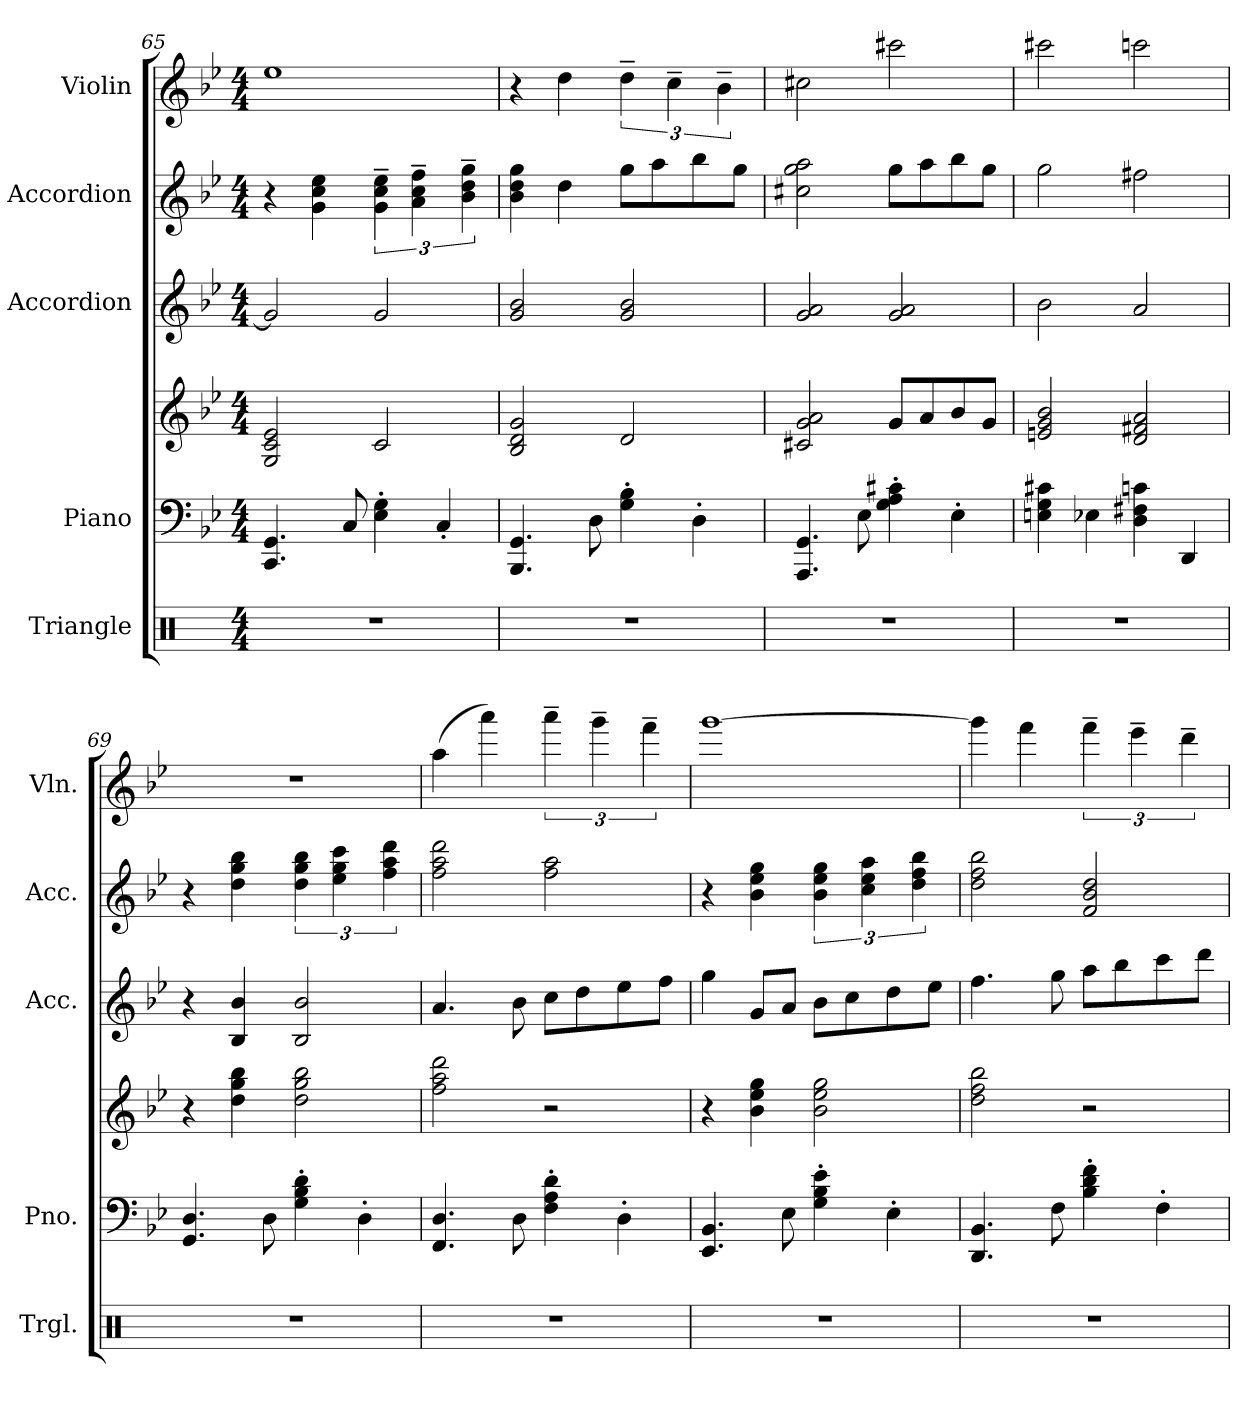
**kern	**kern	**kern	**kern	**kern	**kern
*part5	*part4	*part4	*part3	*part2	*part1
*staff6	*staff5	*staff4	*staff3	*staff2	*staff1
*I"Triangle	*I"Piano	*	*I"Accordion	*I"Accordion	*I"Violin
*I'Trgl.	*I'Pno.	*	*I'Acc.	*I'Acc.	*I'Vln.
*clefX	*clefF4	*clefG2	*clefG2	*clefG2	*clefG2
*k[]	*k[b-e-]	*k[b-e-]	*k[b-e-]	*k[b-e-]	*k[b-e-]
*M4/4	*M4/4	*M4/4	*M4/4	*M4/4	*M4/4
=65	=65	=65	=65	=65	=65
1r	4.CC/ 4.GG/	2G/ 2c/ 2e-/	2g/]	4r	1ee-
.	.	.	.	4g\ 4cc\ 4ee-\	.
.	8C/	.	.	.	.
.	4E-\' 4G\'	2c/	2g/	6g\~ 6cc\~ 6ee-\~	.
.	.	.	.	6a\~ 6cc\~ 6ff\~	.
.	4C'/	.	.	.	.
.	.	.	.	6b-\~ 6dd\~ 6gg\~	.
!!LO:PB:g=z
=66	=66	=66	=66	=66	=66
1r	4.BBB-/ 4.GG/	2B-/ 2d/ 2g/	2g/ 2b-/	4b-\ 4dd\ 4gg\	4r
.	.	.	.	4dd\	4dd\
.	8D\	.	.	.	.
.	4G\' 4B-\'	2d/	2g/ 2b-/	8gg\L	6dd~\
.	.	.	.	8aa\	.
.	.	.	.	.	6cc~\
.	4D'\	.	.	8bb-\	.
.	.	.	.	.	6b-~\
.	.	.	.	8gg\J	.
=67	=67	=67	=67	=67	=67
1r	4.AAA/ 4.GG/	2c#X/ 2g/ 2a/	2g/ 2a/	2cc#X\ 2gg\ 2aa\	2cc#X\
.	8E-\	.	.	.	.
.	4G\' 4A\' 4c#X\'	8g/L	2g/ 2a/	8gg\L	2ccc#X\
.	.	8a/	.	8aa\	.
.	4E-'\	8b-/	.	8bb-\	.
.	.	8g/J	.	8gg\J	.
=68	=68	=68	=68	=68	=68
1r	4En\ 4G\ 4c#X\	2en/ 2g/ 2b-/	2b-\	2gg\	2ccc#X\
.	4E-X\	.	.	.	.
.	4D\ 4F#X\ 4cn\	2d/ 2f#X/ 2a/	2a/	2ff#X\	2cccn\
.	4DD/	.	.	.	.
=69	=69	=69	=69	=69	=69
1r	4.GG/ 4.D/	4r	4r	4r	1r
.	.	4dd\ 4gg\ 4bb-\	4B-/ 4b-/	4dd\ 4gg\ 4bb-\	.
.	8D\	.	.	.	.
.	4G\' 4B-\' 4d\'	2dd\ 2gg\ 2bb-\	2B-/ 2b-/	6dd\ 6gg\ 6bb-\	.
.	.	.	.	6ee-\ 6gg\ 6ccc\	.
.	4D'\	.	.	.	.
.	.	.	.	6ff\ 6aa\ 6ddd\	.
=70	=70	=70	=70	=70	=70
1r	4.FF/ 4.D/	2ff\ 2aa\ 2ddd\	4.a/	2ff\ 2aa\ 2ddd\	(4aa\
.	.	.	.	.	4aaa\)
.	8D\	.	8b-\	.	.
.	4F\' 4A\' 4d\'	2r	8cc\L	2ff\ 2aa\	6aaa~\
.	.	.	8dd\	.	.
.	.	.	.	.	6ggg~\
.	4D'\	.	8ee-\	.	.
.	.	.	.	.	6fff~\
.	.	.	8ff\J	.	.
!!LO:LB:g=z
=71	=71	=71	=71	=71	=71
1r	4.EE-/ 4.BB-/	4r	4gg\	4r	[1ggg
.	.	4b-\ 4ee-\ 4gg\	8g/L	4b-\ 4ee-\ 4gg\	.
.	8E-\	.	8a/J	.	.
.	4G\' 4B-\' 4e-\'	2b-\ 2ee-\ 2gg\	8b-\L	6b-\ 6ee-\ 6gg\	.
.	.	.	8cc\	.	.
.	.	.	.	6cc\ 6ee-\ 6aa\	.
.	4E-'\	.	8dd\	.	.
.	.	.	.	6dd\ 6ff\ 6bb-\	.
.	.	.	8ee-\J	.	.
=72	=72	=72	=72	=72	=72
1r	4.DD/ 4.BB-/	2dd\ 2ff\ 2bb-\	4.ff\	2dd\ 2ff\ 2bb-\	4ggg\]
.	.	.	.	.	4fff\
.	8F\	.	8gg\	.	.
.	4B-\' 4d\' 4f\'	2r	8aa\L	2f/ 2b-/ 2dd/	6fff~\
.	.	.	8bb-\	.	.
.	.	.	.	.	6eee-~\
.	4F'\	.	8ccc\	.	.
.	.	.	.	.	6ddd~\
.	.	.	8ddd\J	.	.
=	=	=	=	=	=
*-	*-	*-	*-	*-	*-
